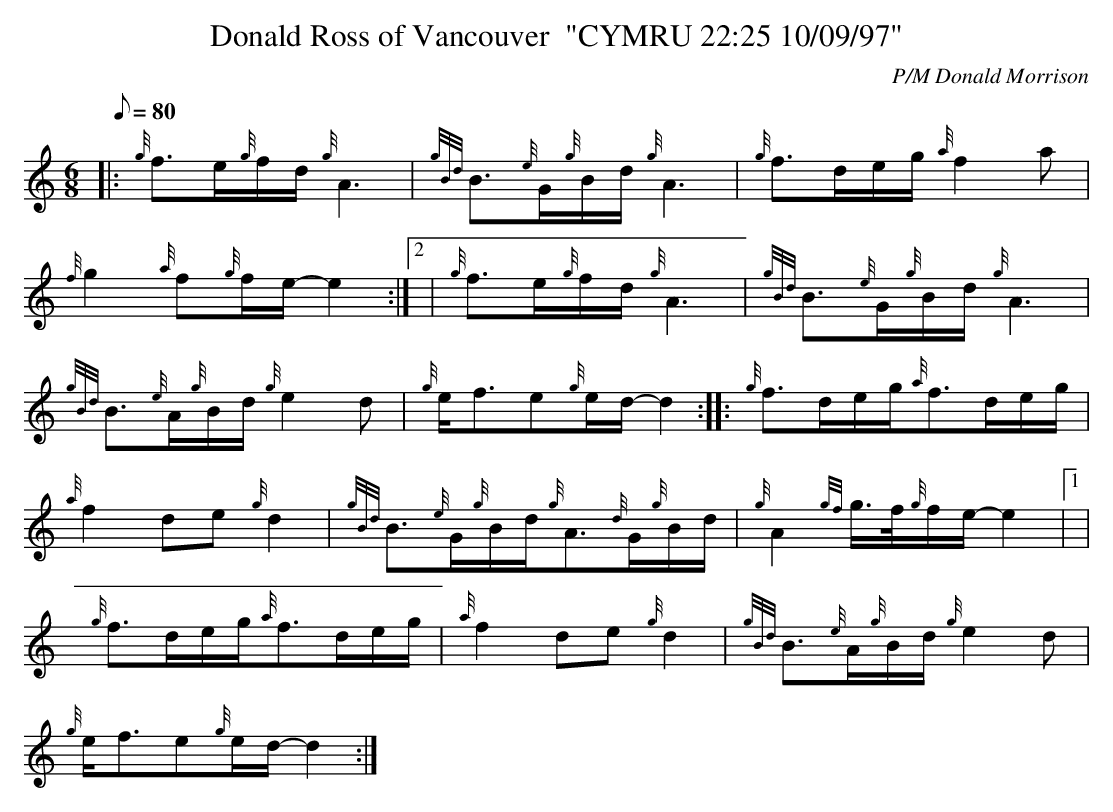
X:1
T:Donald Ross of Vancouver  "CYMRU 22:25 10/09/97"
M:6/8
L:1/8
Q:80
C:P/M Donald Morrison
K:HP
|: {g}f3/2e/2{g}f/2d/2{g}A3 | \
{gBd}B3/2{e}G/2{g}B/2d/2{g}A3 | \
{g}f3/2d/2e/2g/2{a}f2a |
{f}g2{a}f{g}f/2e/2-e2:|2  | \
{g}f3/2e/2{g}f/2d/2{g}A3 | \
{gBd}B3/2{e}G/2{g}B/2d/2{g}A3 |
{gBd}B3/2{e}A/2{g}B/2d/2{g}e2d | \
{g}e/2f3/2e{g}e/2d/2-d2 :: \
{g}f3/2d/2e/2g/2{a}f3/2d/2e/2g/2 |
{a}f2de{g}d2 | \
{gBd}B3/2{e}G/2{g}B/2d/2{g}A3/2{d}G/2{g}B/2d/2 | \
{g}A2{gf}g3/4f/4{g}f/2e/2-e2|1 |
{g}f3/2d/2e/2g/2{a}f3/2d/2e/2g/2 | \
{a}f2de{g}d2 | \
{gBd}B3/2{e}A/2{g}B/2d/2{g}e2d |
{g}e/2f3/2e{g}e/2d/2-d2 :|
